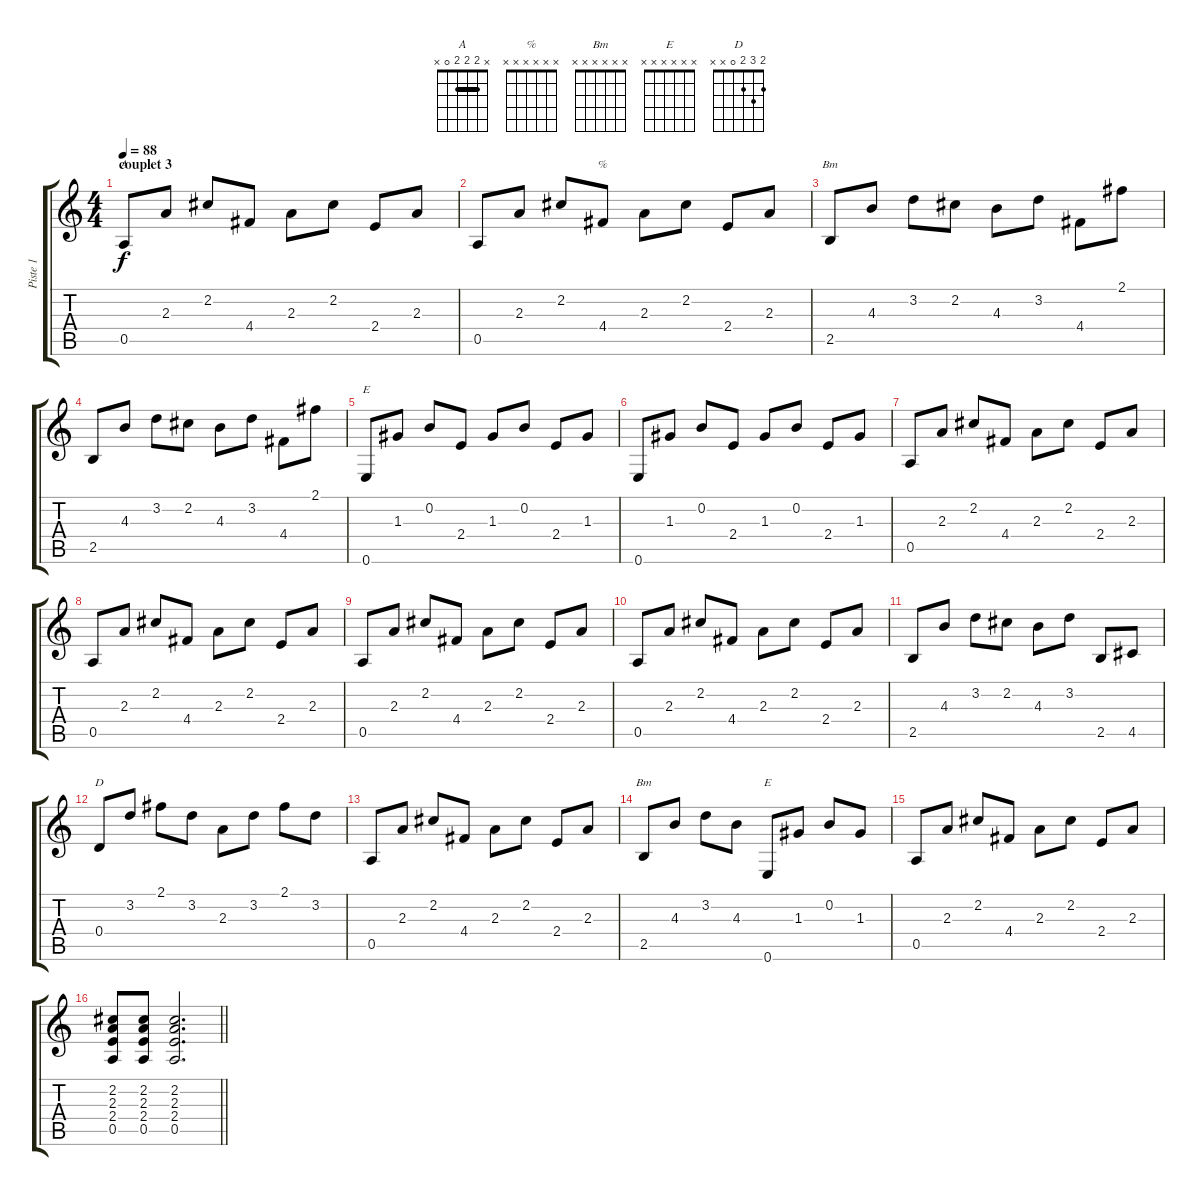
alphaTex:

\track ("Piste 1" "Piste 1") {instrument acousticguitarsteel}
\staff {score tabs}
\tuning (E4 B3 G3 D3 A2 E2) {hide}
\chord ("A" x 2 2 2 0 x) {barre 2}
\chord ("%" x x x x x x)
\chord ("Bm" 2 3 4 4 2 x) {barre 2}
\chord ("E" 0 0 1 2 2 0)
\chord ("D" 2 3 2 0 x x)
\chord ("Bm" x x x x x x)
\chord ("E" x x x x x x)
\ts (4 4)
\section ("" "couplet 3")
\tempo 88
\clef g2
\ks c
0.5.8{ch "A" dy f} 2.3.8 2.2.8 4.4.8 2.3.8 2.2.8 2.4.8 2.3.8 |
0.5.8 2.3.8 2.2.8 4.4.8{ch "%"} 2.3.8 2.2.8 2.4.8 2.3.8 |
2.5.8{ch "Bm"} 4.3.8 3.2.8 2.2.8 4.3.8 3.2.8 4.4.8 2.1.8 |
2.5.8 4.3.8 3.2.8 2.2.8 4.3.8 3.2.8 4.4.8 2.1.8 |
0.6.8{ch "E"} 1.3.8 0.2.8 2.4.8 1.3.8 0.2.8 2.4.8 1.3.8 |
0.6.8 1.3.8 0.2.8 2.4.8 1.3.8 0.2.8 2.4.8 1.3.8 |
0.5.8 2.3.8 2.2.8 4.4.8 2.3.8 2.2.8 2.4.8 2.3.8 |
0.5.8 2.3.8 2.2.8 4.4.8 2.3.8 2.2.8 2.4.8 2.3.8 |
0.5.8 2.3.8 2.2.8 4.4.8 2.3.8 2.2.8 2.4.8 2.3.8 |
0.5.8 2.3.8 2.2.8 4.4.8 2.3.8 2.2.8 2.4.8 2.3.8 |
2.5.8 4.3.8 3.2.8 2.2.8 4.3.8 3.2.8 2.5.8 4.5.8 |
0.4.8{ch "D"} 3.2.8 2.1.8 3.2.8 2.3.8 3.2.8 2.1.8 3.2.8 |
0.5.8 2.3.8 2.2.8 4.4.8 2.3.8 2.2.8 2.4.8 2.3.8 |
2.5.8{ch "Bm"} 4.3.8 3.2.8 4.3.8 0.6.8{ch "E"} 1.3.8 0.2.8 1.3.8 |
0.5.8 2.3.8 2.2.8 4.4.8 2.3.8 2.2.8 2.4.8 2.3.8 |
\barLineRight lightlight
(2.2 2.3 2.4 0.5).8 (2.2 2.3 2.4 0.5).8 (2.2 2.3 2.4 0.5).2{d}
